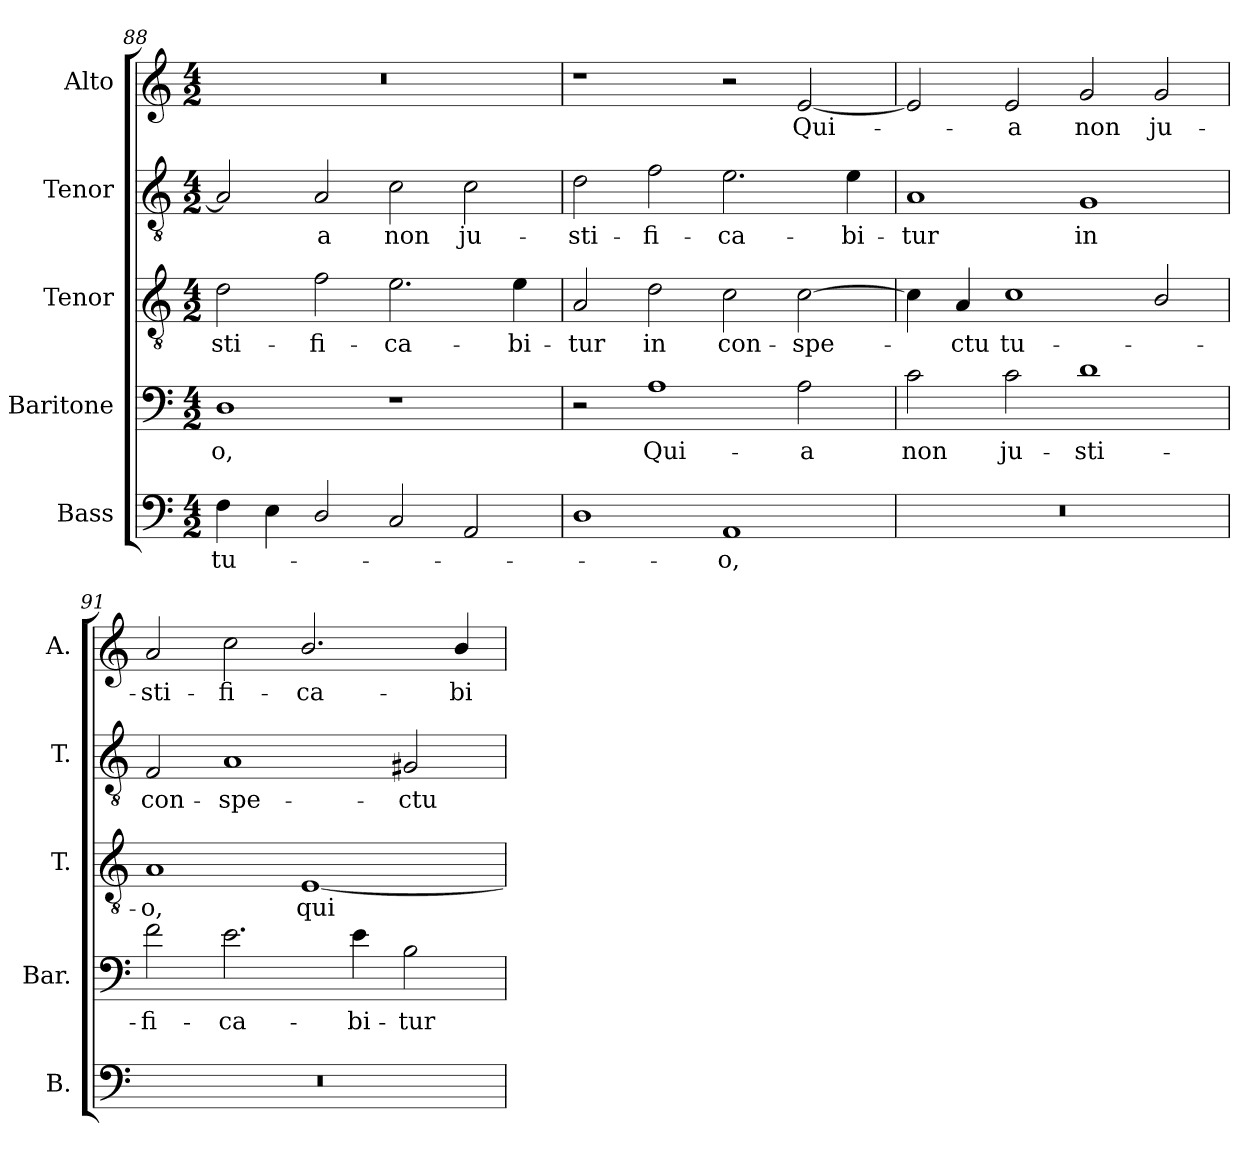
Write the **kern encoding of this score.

**kern	**text	**kern	**text	**kern	**text	**kern	**text	**kern	**text
*part5	*part5	*part4	*part4	*part3	*part3	*part2	*part2	*part1	*part1
*staff5	*staff5	*staff4	*staff4	*staff3	*staff3	*staff2	*staff2	*staff1	*staff1
*I"Bass	*	*I"Baritone	*	*I"Tenor	*	*I"Tenor	*	*I"Alto	*
*I'B.	*	*I'Bar.	*	*I'T.	*	*I'T.	*	*I'A.	*
*clefF4	*	*clefF4	*	*clefGv2	*	*clefGv2	*	*clefG2	*
*	*	*	*	*ITrd7c12	*	*ITrd7c12	*	*	*
*k[]	*	*k[]	*	*k[]	*	*k[]	*	*k[]	*
*C:	*	*C:	*	*C:	*	*C:	*	*C:	*
*M4/2	*	*M4/2	*	*M4/2	*	*M4/2	*	*M4/2	*
=88	=88	=88	=88	=88	=88	=88	=88	=88	=88
!	!LO:LY:b:color=#000000	!	!	!	!	!	!	!	!
!	!	!	!LO:LY:b:color=#000000	!	!	!	!	!	!
!	!	!	!	!	!LO:LY:b:color=#000000	!	!	!LO:N:vis=1	!
4Fi\	tu-	1Di	-o,	2Di\	-sti-	2AAi/]	.	0r	.
4Ei\	.	.	.	.	.	.	.	.	.
!	!	!	!	!	!LO:LY:b:color=#000000	!	!	!	!
!	!	!	!	!	!	!	!LO:LY:b:color=#000000	!	!
2Di/	.	.	.	2Fi\	-fi-	2AAi/	-a	.	.
!	!	!	!	!	!LO:LY:b:color=#000000	!	!	!	!
!	!	!	!	!	!	!	!LO:LY:b:color=#000000	!	!
2Ci/	.	1r	.	2.Ei\	-ca-	2Ci\	non	.	.
!	!	!	!	!	!	!	!LO:LY:b:color=#000000	!	!
2AAi/	.	.	.	.	.	2Ci\	ju-	.	.
!	!	!	!	!	!LO:LY:b:color=#000000	!	!	!	!
.	.	.	.	4Ei\	-bi-	.	.	.	.
=89	=89	=89	=89	=89	=89	=89	=89	=89	=89
!	!	!	!	!	!LO:LY:b:color=#000000	!	!	!	!
!	!	!	!	!	!	!	!LO:LY:b:color=#000000	!	!
1Di	.	2r	.	2AAi/	-tur	2Di\	-sti-	1r	.
!	!	!	!LO:LY:b:color=#000000	!	!	!	!	!	!
!	!	!	!	!	!LO:LY:b:color=#000000	!	!	!	!
!	!	!	!	!	!	!	!LO:LY:b:color=#000000	!	!
.	.	1Ai	Qui-	2Di\	in	2Fi\	-fi-	.	.
!	!LO:LY:b:color=#000000	!	!	!	!	!	!	!	!
!	!	!	!	!	!LO:LY:b:color=#000000	!	!	!	!
!	!	!	!	!	!	!	!LO:LY:b:color=#000000	!	!
1AAi	-o,	.	.	2Ci\	con-	2.Ei\	-ca-	2r	.
!	!	!	!LO:LY:b:color=#000000	!	!	!	!	!	!
!	!	!	!	!	!LO:LY:b:color=#000000	!	!	!	!
!	!	!	!	!	!	!	!	!	!LO:LY:b:color=#000000
.	.	2Ai\	-a	[2Ci\	-spe-	.	.	[2ei/	Qui-
!	!	!	!	!	!	!	!LO:LY:b:color=#000000	!	!
.	.	.	.	.	.	4Ei\	-bi-	.	.
!!LO:PB:g=z
=90	=90	=90	=90	=90	=90	=90	=90	=90	=90
!LO:N:vis=1	!	!	!	!	!	!	!	!	!
!	!	!	!LO:LY:b:color=#000000	!	!	!	!	!	!
!	!	!	!	!	!	!	!LO:LY:b:color=#000000	!	!
0r	.	2ci\	non	4Ci\]	.	1AAi	-tur	2ei/]	.
!	!	!	!	!	!LO:LY:b:color=#000000	!	!	!	!
.	.	.	.	4AAi/	-ctu	.	.	.	.
!	!	!	!LO:LY:b:color=#000000	!	!	!	!	!	!
!	!	!	!	!	!LO:LY:b:color=#000000	!	!	!	!
!	!	!	!	!	!	!	!	!	!LO:LY:b:color=#000000
.	.	2ci\	ju-	1Ci	tu-	.	.	2ei/	-a
!	!	!	!LO:LY:b:color=#000000	!	!	!	!	!	!
!	!	!	!	!	!	!	!LO:LY:b:color=#000000	!	!
!	!	!	!	!	!	!	!	!	!LO:LY:b:color=#000000
.	.	1di	-sti-	.	.	1GGi	in	2gi/	non
!	!	!	!	!	!	!	!	!	!LO:LY:b:color=#000000
.	.	.	.	2BBi/	.	.	.	2gi/	ju-
=91	=91	=91	=91	=91	=91	=91	=91	=91	=91
!LO:N:vis=1	!	!	!	!	!	!	!	!	!
!	!	!	!LO:LY:b:color=#000000	!	!	!	!	!	!
!	!	!	!	!	!LO:LY:b:color=#000000	!	!	!	!
!	!	!	!	!	!	!	!LO:LY:b:color=#000000	!	!
!	!	!	!	!	!	!	!	!	!LO:LY:b:color=#000000
0r	.	2fi\	-fi-	1AAi	-o,	2FFi/	con-	2ai/	-sti-
!	!	!	!LO:LY:b:color=#000000	!	!	!	!	!	!
!	!	!	!	!	!	!	!LO:LY:b:color=#000000	!	!
!	!	!	!	!	!	!	!	!	!LO:LY:b:color=#000000
.	.	2.ei\	-ca-	.	.	1AAi	-spe-	2cci\	-fi-
!	!	!	!	!	!LO:LY:b:color=#000000	!	!	!	!
!	!	!	!	!	!	!	!	!	!LO:LY:b:color=#000000
.	.	.	.	[1EEi	qui-	.	.	2.bi/	-ca-
!	!	!	!LO:LY:b:color=#000000	!	!	!	!	!	!
.	.	4ei\	-bi-	.	.	.	.	.	.
!	!	!	!LO:LY:b:color=#000000	!	!	!	!	!	!
!	!	!	!	!	!	!	!LO:LY:b:color=#000000	!	!
.	.	2Bi\	-tur	.	.	2GG#Xi/	-ctu	.	.
!	!	!	!	!	!	!	!	!	!LO:LY:b:color=#000000
.	.	.	.	.	.	.	.	4bi/	-bi-
=	=	=	=	=	=	=	=	=	=
*-	*-	*-	*-	*-	*-	*-	*-	*-	*-
